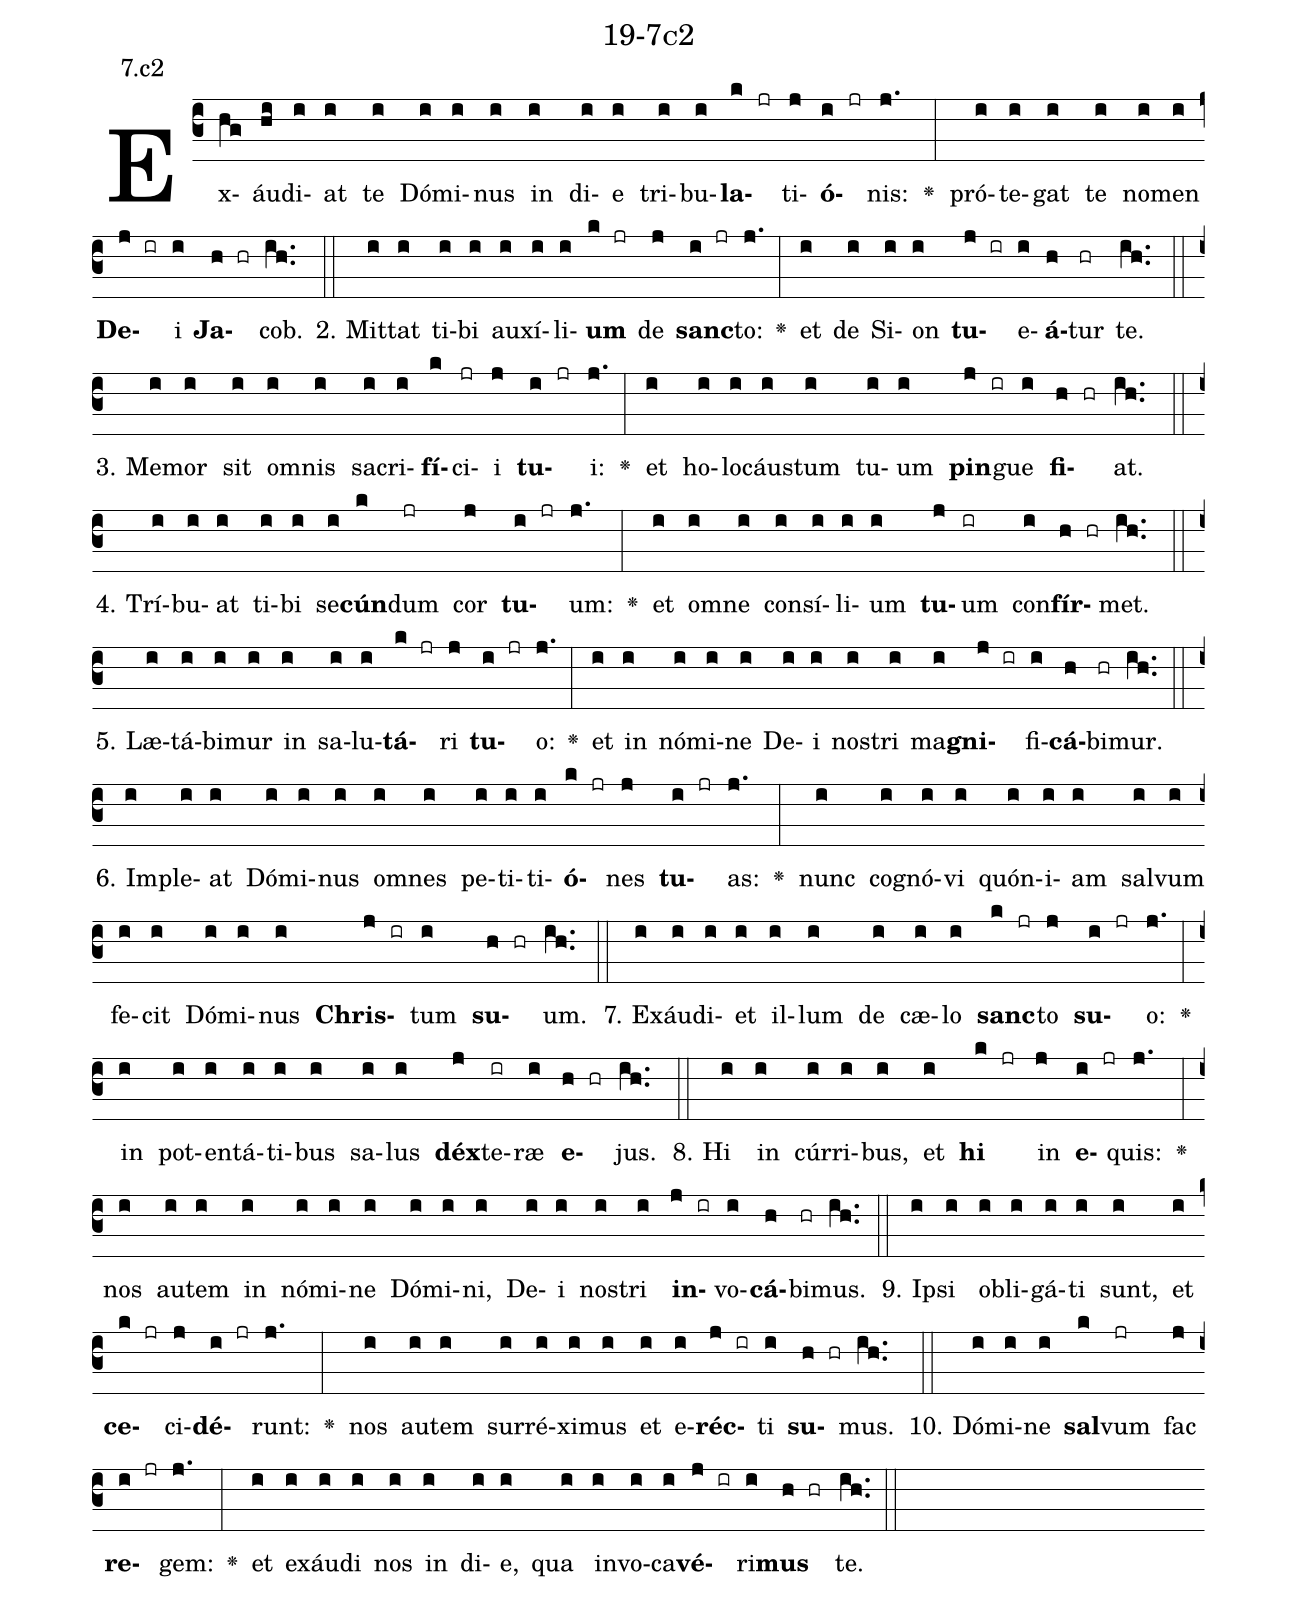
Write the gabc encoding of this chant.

name: 19-7c2;
annotation: 7.c2;
%%
(c3)Ex(hg)áu(hi)di(i)at(i) te(i) Dó(i)mi(i)nus(i) in(i) di(i)e(i) tri(i)bu(i)<b>la</b>(k jr)ti(j)<b>ó</b>(i jr)nis:(j.) <v>\greheightstar</v>(:) pró(i)te(i)gat(i) te(i) no(i)men(i) <b>De</b>(j ir)i(i) <b>Ja</b>(h hr)cob.(ih..) (::)
2. Mit(i)tat(i) ti(i)bi(i) au(i)xí(i)li(i)<b>um</b>(k jr) de(j) <b>sanc</b>(i jr)to:(j.) <v>\greheightstar</v>(:) et(i) de(i) Si(i)on(i) <b>tu</b>(j ir)e(i)<b>á</b>(h)tur(hr) te.(ih..) (::)
3. Me(i)mor(i) sit(i) om(i)nis(i) sa(i)cri(i)<b>fí</b>(k)ci(jr)i(j) <b>tu</b>(i jr)i:(j.) <v>\greheightstar</v>(:) et(i) ho(i)lo(i)cáus(i)tum(i) tu(i)um(i) <b>pin</b>(j ir)gue(i) <b>fi</b>(h hr)at.(ih..) (::)
4. Trí(i)bu(i)at(i) ti(i)bi(i) se(i)<b>cún</b>(k)dum(jr) cor(j) <b>tu</b>(i jr)um:(j.) <v>\greheightstar</v>(:) et(i) om(i)ne(i) con(i)sí(i)li(i)um(i) <b>tu</b>(j)um(ir) con(i)<b>fír</b>(h hr)met.(ih..) (::)
5. Læ(i)tá(i)bi(i)mur(i) in(i) sa(i)lu(i)<b>tá</b>(k jr)ri(j) <b>tu</b>(i jr)o:(j.) <v>\greheightstar</v>(:) et(i) in(i) nó(i)mi(i)ne(i) De(i)i(i) nos(i)tri(i) ma(i)<b>gni</b>(j ir)fi(i)<b>cá</b>(h)bi(hr)mur.(ih..) (::)
6. Im(i)ple(i)at(i) Dó(i)mi(i)nus(i) om(i)nes(i) pe(i)ti(i)ti(i)<b>ó</b>(k jr)nes(j) <b>tu</b>(i jr)as:(j.) <v>\greheightstar</v>(:) nunc(i) co(i)gnó(i)vi(i) quón(i)i(i)am(i) sal(i)vum(i) fe(i)cit(i) Dó(i)mi(i)nus(i) <b>Chris</b>(j ir)tum(i) <b>su</b>(h hr)um.(ih..) (::)
7. Ex(i)áu(i)di(i)et(i) il(i)lum(i) de(i) cæ(i)lo(i) <b>sanc</b>(k jr)to(j) <b>su</b>(i jr)o:(j.) <v>\greheightstar</v>(:) in(i) pot(i)en(i)tá(i)ti(i)bus(i) sa(i)lus(i) <b>déx</b>(j)te(ir)ræ(i) <b>e</b>(h hr)jus.(ih..) (::)
8. Hi(i) in(i) cúr(i)ri(i)bus,(i) et(i) <b>hi</b>(k jr) in(j) <b>e</b>(i jr)quis:(j.) <v>\greheightstar</v>(:) nos(i) au(i)tem(i) in(i) nó(i)mi(i)ne(i) Dó(i)mi(i)ni,(i) De(i)i(i) nos(i)tri(i) <b>in</b>(j ir)vo(i)<b>cá</b>(h)bi(hr)mus.(ih..) (::)
9. Ip(i)si(i) ob(i)li(i)gá(i)ti(i) sunt,(i) et(i) <b>ce</b>(k jr)ci(j)<b>dé</b>(i jr)runt:(j.) <v>\greheightstar</v>(:) nos(i) au(i)tem(i) sur(i)ré(i)xi(i)mus(i) et(i) e(i)<b>réc</b>(j ir)ti(i) <b>su</b>(h hr)mus.(ih..) (::)
10. Dó(i)mi(i)ne(i) <b>sal</b>(k)vum(jr) fac(j) <b>re</b>(i jr)gem:(j.) <v>\greheightstar</v>(:) et(i) ex(i)áu(i)di(i) nos(i) in(i) di(i)e,(i) qua(i) in(i)vo(i)ca(i)<b>vé</b>(j ir)ri(i)<b>mus</b>(h hr) te.(ih..) (::)
